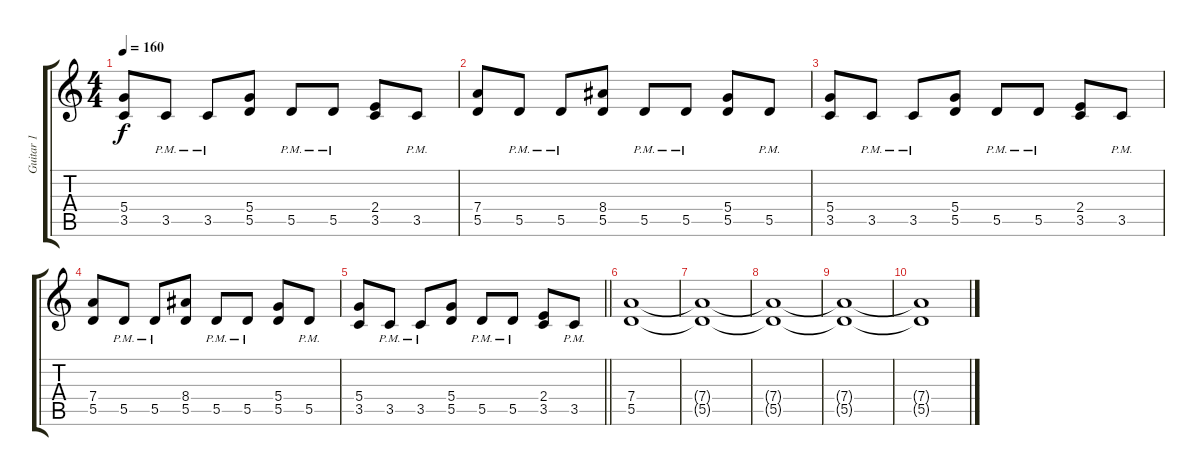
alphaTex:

\track ("Guitar 1" "Guitar 1") {instrument distortionguitar}
\staff {score tabs}
\tuning (E4 B3 G3 D3 A2 E2) {hide}
\ts (4 4)
\tempo 160
\clef g2
\ks c
(5.4 3.5).8{dy f} 3.5{pm}.8 3.5{pm}.8 (5.4 5.5).8 5.5{pm}.8 5.5{pm}.8 (2.4 3.5).8 3.5{pm}.8 |
(7.4 5.5).8 5.5{pm}.8 5.5{pm}.8 (8.4 5.5).8 5.5{pm}.8 5.5{pm}.8 (5.4 5.5).8 5.5{pm}.8 |
(5.4 3.5).8 3.5{pm}.8 3.5{pm}.8 (5.4 5.5).8 5.5{pm}.8 5.5{pm}.8 (2.4 3.5).8 3.5{pm}.8 |
(7.4 5.5).8 5.5{pm}.8 5.5{pm}.8 (8.4 5.5).8 5.5{pm}.8 5.5{pm}.8 (5.4 5.5).8 5.5{pm}.8 |
\barLineRight lightlight
(5.4 3.5).8 3.5{pm}.8 3.5{pm}.8 (5.4 5.5).8 5.5{pm}.8 5.5{pm}.8 (2.4 3.5).8{beam Up} 3.5{pm}.8{beam Up} |
(7.4 5.5).1 |
(7.4{t} 5.5{t}).1 |
(7.4{t} 5.5{t}).1 |
(7.4{t} 5.5{t}).1 |
(7.4{t} 5.5{t}).1
